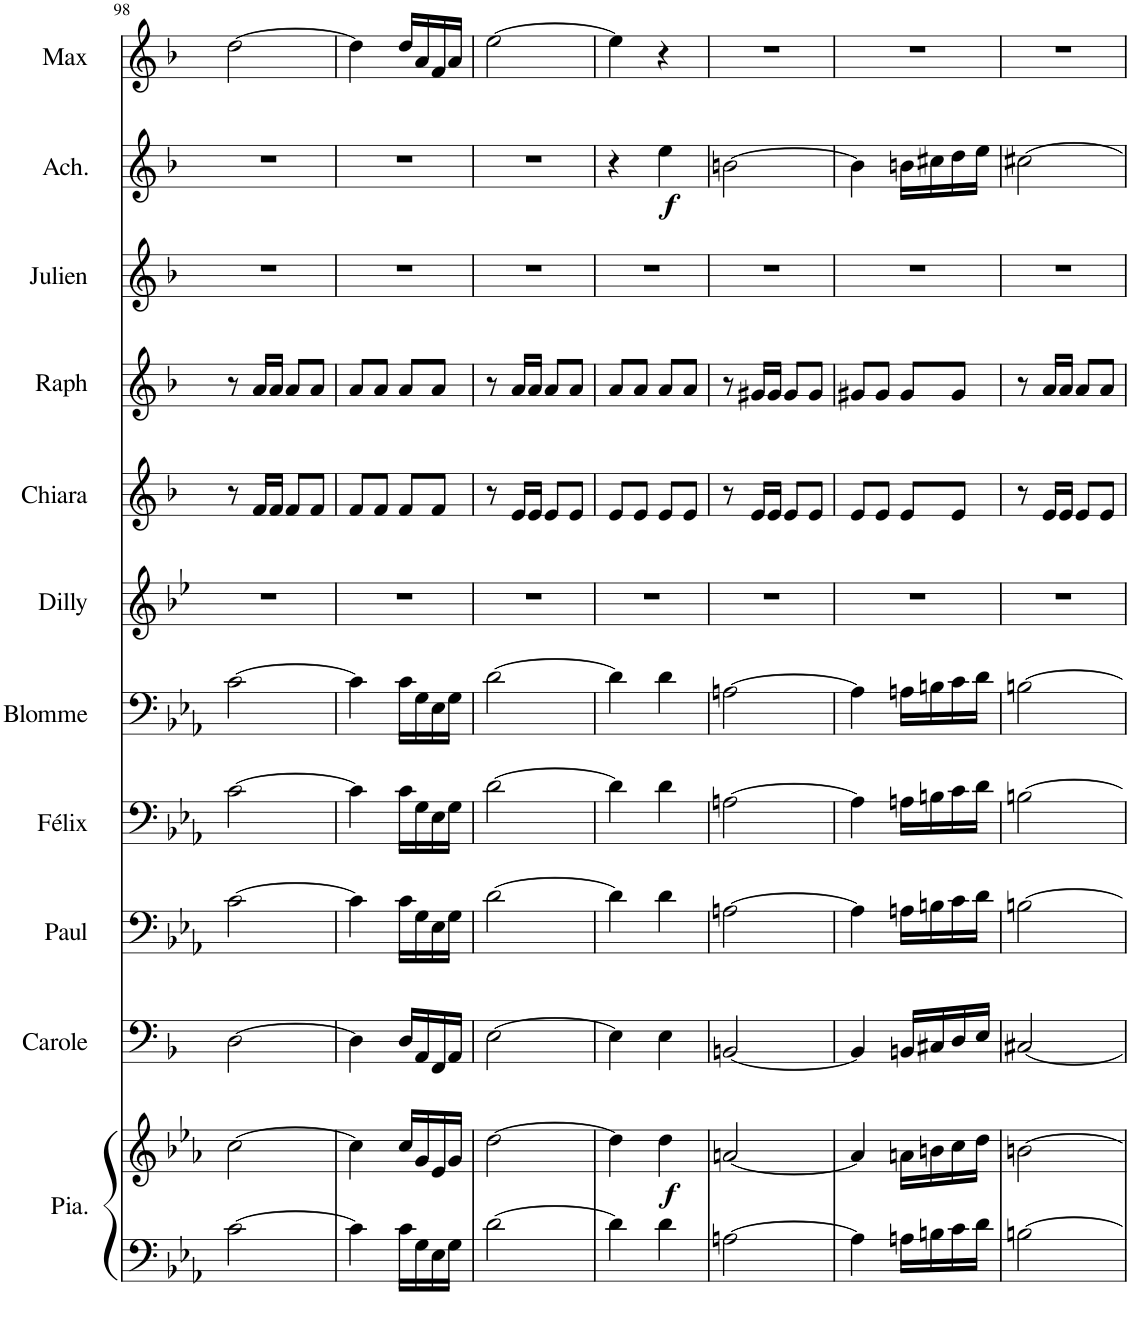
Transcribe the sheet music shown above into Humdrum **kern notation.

**kern	**kern	**dynam	**kern	**kern	**kern	**kern	**kern	**kern	**kern	**kern	**kern	**dynam	**kern
*part11	*part11	*part11	*part10	*part9	*part8	*part7	*part6	*part5	*part4	*part3	*part2	*part2	*part1
*staff12	*staff11	*staff11/12	*staff10	*staff9	*staff8	*staff7	*staff6	*staff5	*staff4	*staff3	*staff2	*staff2	*staff1
*I"Piano	*	*	*I"Carole	*I"Paul	*I"Félix	*I"Blomme	*I"Dilly	*I"Chiara	*I"Raphaël	*I"Frou-Frou	*I"Achille	*	*I"Maxime
*I'Pia.	*	*	*I'Carole	*I'Paul	*I'Félix	*I'Blomme	*I'Dilly	*I'Chiara	*I'Raph	*	*I'Ach.	*	*I'Max
!!LO:PB:g=z
*clefF4	*clefG2	*	*clefF4	*clefF4	*clefF4	*clefF4	*clefG2	*clefG2	*clefG2	*clefG2	*clefG2	*	*clefG2
*	*	*	*Trd1c2	*	*	*	*Trd4c7	*Trd1c2	*Trd1c2	*Trd1c2	*Trd1c2	*	*Trd1c2
*k[b-e-a-]	*k[b-e-a-]	*	*k[b-]	*k[b-e-a-]	*k[b-e-a-]	*k[b-e-a-]	*k[b-e-]	*k[b-]	*k[b-]	*k[b-]	*k[b-]	*	*k[b-]
*M2/4	*M2/4	*	*M2/4	*M2/4	*M2/4	*M2/4	*M2/4	*M2/4	*M2/4	*M2/4	*M2/4	*	*M2/4
=98	=98	=98	=98	=98	=98	=98	=98	=98	=98	=98	=98	=98	=98
[2c\	[2cc\	.	[2D\	[2c\	[2c\	[2c\	2r	8r	8r	2r	2r	.	[2dd\
.	.	.	.	.	.	.	.	16f/LL	16a/LL	.	.	.	.
.	.	.	.	.	.	.	.	16f/JJ	16a/JJ	.	.	.	.
.	.	.	.	.	.	.	.	8f/L	8a/L	.	.	.	.
.	.	.	.	.	.	.	.	8f/J	8a/J	.	.	.	.
=99	=99	=99	=99	=99	=99	=99	=99	=99	=99	=99	=99	=99	=99
4c\]	4cc\]	.	4D\]	4c\]	4c\]	4c\]	2r	8f/L	8a/L	2r	2r	.	4dd\]
.	.	.	.	.	.	.	.	8f/J	8a/J	.	.	.	.
16c\LL	16cc/LL	.	16D/LL	16c\LL	16c\LL	16c\LL	.	8f/L	8a/L	.	.	.	16dd/LL
16G\	16g/	.	16AA/	16G\	16G\	16G\	.	.	.	.	.	.	16a/
16E-\	16e-/	.	16FF/	16E-\	16E-\	16E-\	.	8f/J	8a/J	.	.	.	16f/
16G\JJ	16g/JJ	.	16AA/JJ	16G\JJ	16G\JJ	16G\JJ	.	.	.	.	.	.	16a/JJ
=100	=100	=100	=100	=100	=100	=100	=100	=100	=100	=100	=100	=100	=100
[2d\	[2dd\	.	[2E\	[2d\	[2d\	[2d\	2r	8r	8r	2r	2r	.	[2ee\
.	.	.	.	.	.	.	.	16e/LL	16a/LL	.	.	.	.
.	.	.	.	.	.	.	.	16e/JJ	16a/JJ	.	.	.	.
.	.	.	.	.	.	.	.	8e/L	8a/L	.	.	.	.
.	.	.	.	.	.	.	.	8e/J	8a/J	.	.	.	.
=101	=101	=101	=101	=101	=101	=101	=101	=101	=101	=101	=101	=101	=101
4d\]	4dd\]	.	4E\]	4d\]	4d\]	4d\]	2r	8e/L	8a/L	2r	4r	.	4ee\]
.	.	.	.	.	.	.	.	8e/J	8a/J	.	.	.	.
!	!	!LO:DY:b	!	!	!	!	!	!	!	!	!	!LO:DY:b	!
4d\	4dd\	f	4E\	4d\	4d\	4d\	.	8e/L	8a/L	.	4ee\	f	4r
.	.	.	.	.	.	.	.	8e/J	8a/J	.	.	.	.
=102	=102	=102	=102	=102	=102	=102	=102	=102	=102	=102	=102	=102	=102
[2An\	[2an/	.	[2BBn/	[2An\	[2An\	[2An\	2r	8r	8r	2r	[2bn\	.	2r
.	.	.	.	.	.	.	.	16e/LL	16g#X/LL	.	.	.	.
.	.	.	.	.	.	.	.	16e/JJ	16g#/JJ	.	.	.	.
.	.	.	.	.	.	.	.	8e/L	8g#/L	.	.	.	.
.	.	.	.	.	.	.	.	8e/J	8g#/J	.	.	.	.
=103	=103	=103	=103	=103	=103	=103	=103	=103	=103	=103	=103	=103	=103
4A\]	4a/]	.	4BB/]	4A\]	4A\]	4A\]	2r	8e/L	8g#X/L	2r	4b\]	.	2r
.	.	.	.	.	.	.	.	8e/J	8g#/J	.	.	.	.
16An\LL	16an\LL	.	16BBn/LL	16An\LL	16An\LL	16An\LL	.	8e/L	8g#/L	.	16bn\LL	.	.
16Bn\	16bn\	.	16C#X/	16Bn\	16Bn\	16Bn\	.	.	.	.	16cc#X\	.	.
16c\	16cc\	.	16D/	16c\	16c\	16c\	.	8e/J	8g#/J	.	16dd\	.	.
16d\JJ	16dd\JJ	.	16E/JJ	16d\JJ	16d\JJ	16d\JJ	.	.	.	.	16ee\JJ	.	.
=104	=104	=104	=104	=104	=104	=104	=104	=104	=104	=104	=104	=104	=104
[2Bn\	[2bn\	.	[2C#X/	[2Bn\	[2Bn\	[2Bn\	2r	8r	8r	2r	[2cc#X\	.	2r
.	.	.	.	.	.	.	.	16e/LL	16a/LL	.	.	.	.
.	.	.	.	.	.	.	.	16e/JJ	16a/JJ	.	.	.	.
.	.	.	.	.	.	.	.	8e/L	8a/L	.	.	.	.
.	.	.	.	.	.	.	.	8e/J	8a/J	.	.	.	.
=	=	=	=	=	=	=	=	=	=	=	=	=	=
*-	*-	*-	*-	*-	*-	*-	*-	*-	*-	*-	*-	*-	*-
